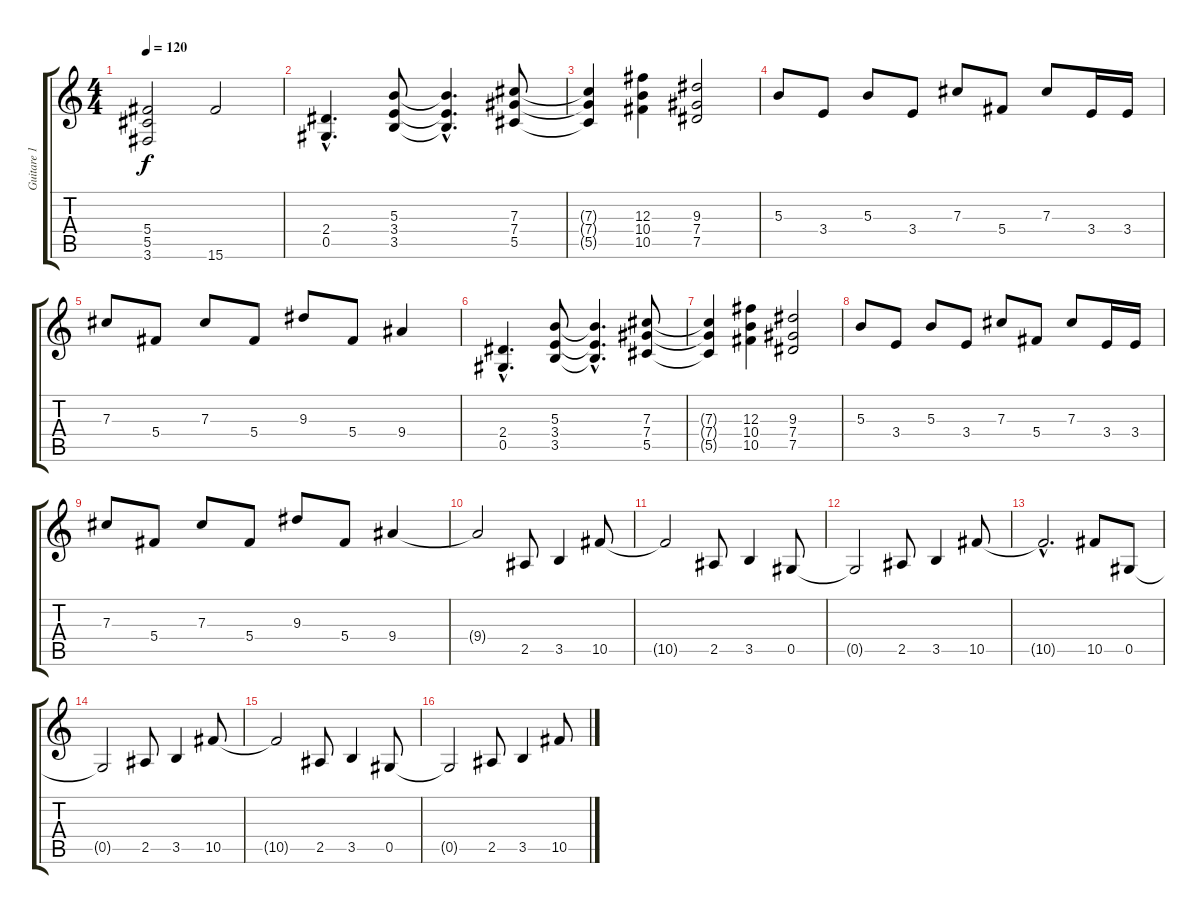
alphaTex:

\track ("Guitare 1" "Guitare 1") {instrument distortionguitar}
\staff {score tabs}
\tuning (Eb4 Bb3 Gb3 Db3 Ab2 Eb2) {hide}
\ts (4 4)
\tempo 120
\clef g2
\ks c
(5.4{t} 5.5{t} 3.6{t}).2{dy f} 15.6.2 |
(2.4{hac} 0.5{hac}).4{d} (5.3 3.4 3.5).8 (5.3{hac t} 3.4{hac t} 3.5{hac t}).4{d} (7.3 7.4 5.5).8 |
(7.3{t} 7.4{t} 5.5{t}).4 (12.3 10.4 10.5).4 (9.3 7.4 7.5).2 |
5.3.8 3.4.8 5.3.8 3.4.8 7.3.8 5.4.8 7.3.8 3.4.16 3.4.16 |
7.3.8 5.4.8 7.3.8 5.4.8 9.3.8 5.4.8 9.4.4 |
(2.4{hac} 0.5{hac}).4{d} (5.3 3.4 3.5).8 (5.3{hac t} 3.4{hac t} 3.5{hac t}).4{d} (7.3 7.4 5.5).8 |
(7.3{t} 7.4{t} 5.5{t}).4 (12.3 10.4 10.5).4 (9.3 7.4 7.5).2 |
5.3.8 3.4.8 5.3.8 3.4.8 7.3.8 5.4.8 7.3.8 3.4.16 3.4.16 |
7.3.8 5.4.8 7.3.8 5.4.8 9.3.8 5.4.8 9.4.4 |
9.4{t}.2 2.5.8 3.5.4 10.5.8 |
10.5{t}.2 2.5.8 3.5.4 0.5.8 |
0.5{t}.2 2.5.8 3.5.4 10.5.8 |
10.5{hac t}.2{d} 10.5.8 0.5.8 |
0.5{t}.2 2.5.8 3.5.4 10.5.8 |
10.5{t}.2 2.5.8 3.5.4 0.5.8 |
0.5{t}.2 2.5.8 3.5.4 10.5.8
